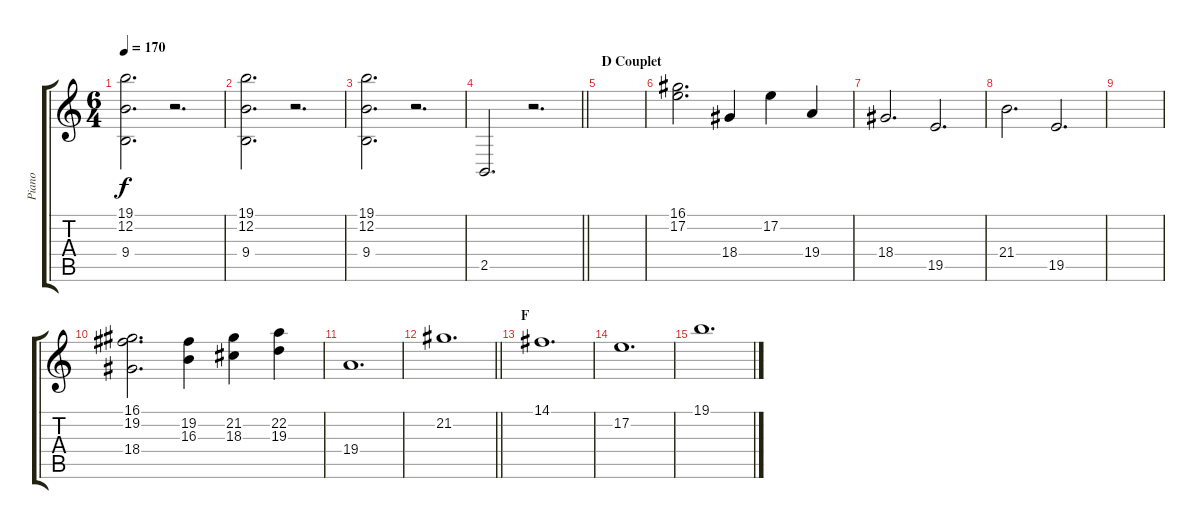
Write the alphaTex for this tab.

\track ("Piano" "Piano") {instrument acousticgrandpiano}
\staff {score tabs}
\tuning (E4 B3 G3 D3 A2 E2) {hide}
\ts (6 4)
\tempo 170
\clef g2
\ks c
(19.1 12.2 9.4).2{d dy f} r.2{d} |
(19.1 12.2 9.4).2{d} r.2{d} |
(19.1 12.2 9.4).2{d} r.2{d} |
\barLineRight lightlight
2.5.2{d} r.2{d} |
\section ("" "D Couplet")
|
(16.1 17.2).2{d} 18.4.4 17.2.4 19.4.4 |
18.4.2{d} 19.5.2{d} |
21.4.2{d} 19.5.2{d} |
|
(16.1 19.2 18.4).2{d} (19.2 16.3).4 (21.2 18.3).4 (22.2 19.3).4 |
19.4.1{d} |
\barLineRight lightlight
21.2.1{d} |
\section ("" "F")
14.1.1{d} |
17.2.1{d} |
19.1.1{d}
